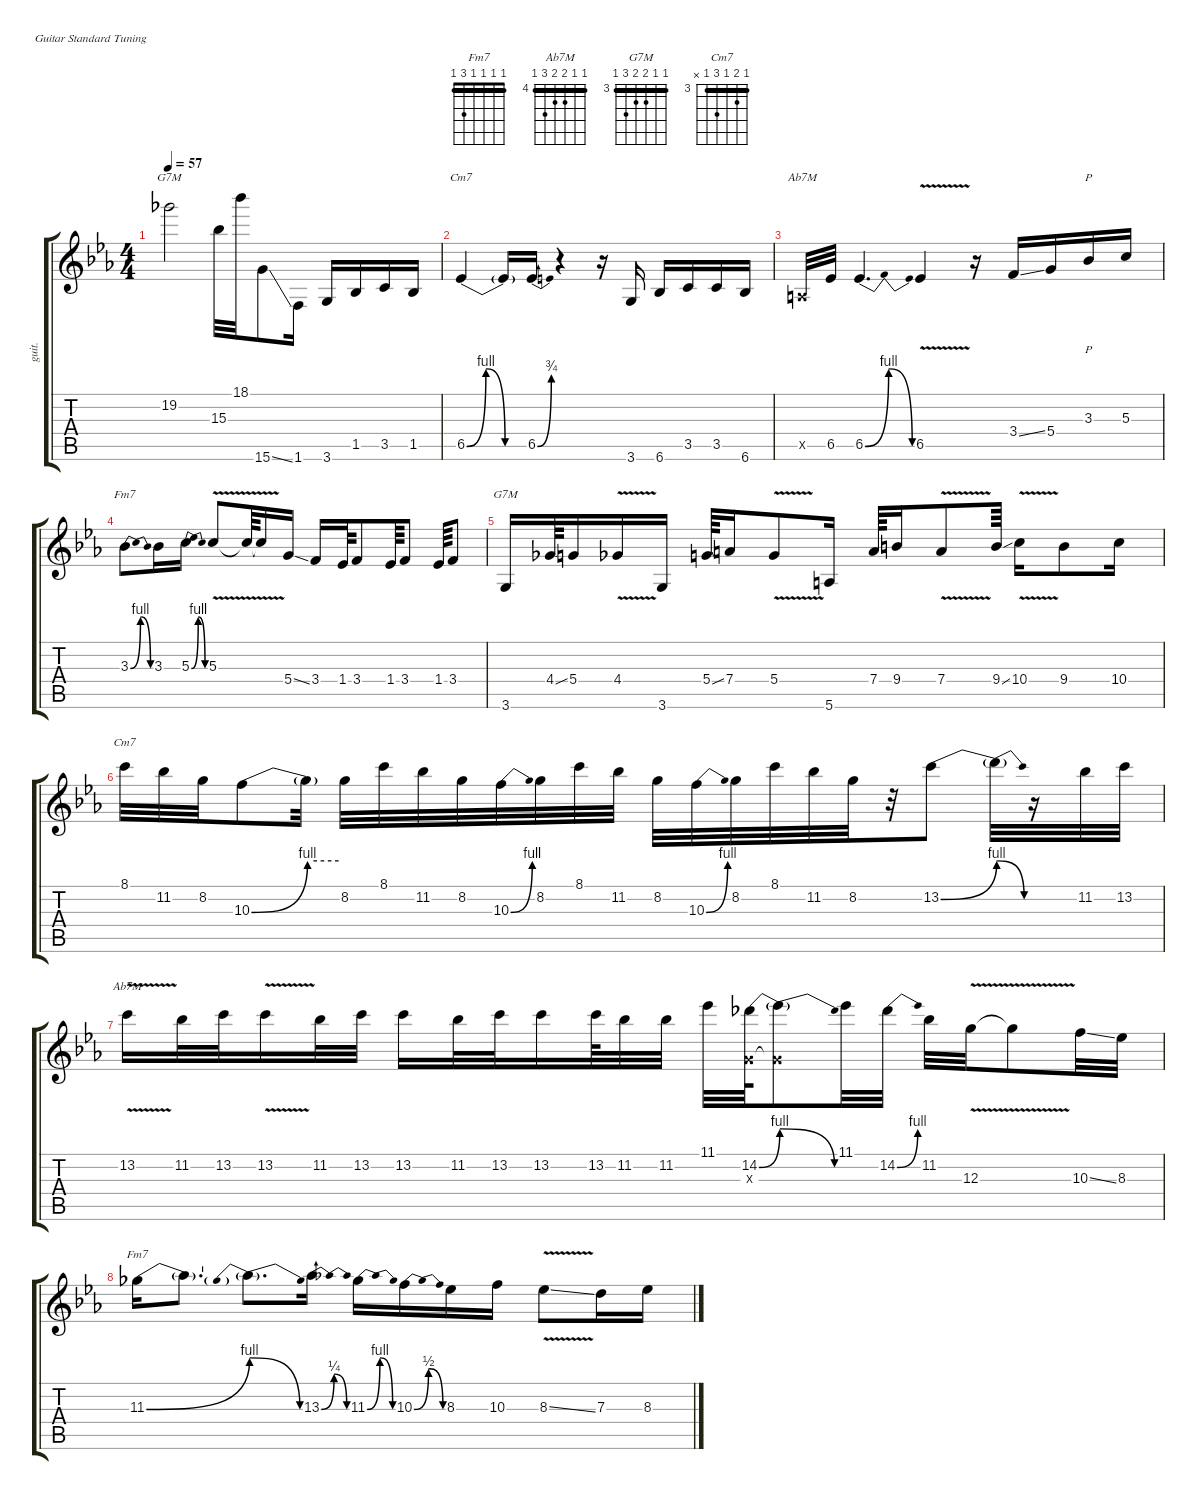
\defaultSystemsLayout 4
\hideDynamics
\bracketExtendMode groupsimilarinstruments
\otherSystemsTrackNameOrientation horizontal
\track ("Lead 1-hid" "guit.") {defaultSystemsLayout 4 mute instrument overdrivenguitar}
\staff {score tabs}
\tuning (E4 B3 G3 D3 A2 E2)
\chord ("Fm7" 1 1 1 1 3 1) {barre (1 1 1 1)}
\chord ("Ab7M" 4 4 5 5 6 4) {firstfret 4 barre (4 4)}
\chord ("G7M" 3 3 4 4 5 3) {firstfret 3 barre (3 3)}
\chord ("Cm7" 3 4 3 5 3 x) {firstfret 3 barre (3 3)}
\ts (4 4)
\tempo 57
\clef g2
\ks cminor
19.2{acc b}.2{ch "G7M" dy f} 15.3{acc b}.32 18.1{acc b}.32 15.6{ss acc forcenatural}.8 1.6{acc forcenatural}.16 3.6{acc forcenatural}.16 1.5{acc b}.16 3.5{acc forcenatural}.16 1.5{acc b}.16 |
6.5{be (bendrelease 0 0 30 4 30 4 60 0) acc b}.4{ch "Cm7"} 6.5{be (hold 0 0 60 0) t acc b}.16 6.5{be (bend 0 0 30 3) acc b}.16 r.4 r.16 3.6{acc forcenatural}.16 6.6{acc b}.16 3.5{acc forcenatural}.16 3.5{acc forcenatural}.16 6.6{acc b}.16 |
0.5{x acc forcenatural}.32{ch "Ab7M"} 6.5{acc b}.32 6.5{be (bendrelease 0 0 15 4 30 4 45 0) acc b}.4{d} 6.5{v acc b}.4 r.16 3.4{ss acc forcenatural}.16 5.4{acc forcenatural}.16 3.3{acc b}.16{p} 5.3{acc forcenatural}.16 |
3.3{be (bendrelease 0 0 15 4 30 4 45 0) acc b}.8{ch "Fm7"} 3.3{acc b}.16 5.3{be (bendrelease 0 0 15 4 30 4 45 0) acc forcenatural}.16 5.3{v acc forcenatural}.8 5.3{v t acc forcenatural}.64 5.3{v t acc forcenatural}.16 5.4{ss acc forcenatural}.16 3.4{acc forcenatural}.16 1.4{acc b}.64 3.4{acc forcenatural}.8 1.4{acc b}.64 3.4{acc forcenatural}.8 1.4{acc b}.64 3.4{acc forcenatural}.8 |
3.6{acc forcenatural}.16{ch "G7M"} 4.4{ss acc b}.64 5.4{acc forcenatural}.16 4.4{v acc b}.16 3.6{acc forcenatural}.16 5.4{ss acc forcenatural}.64 7.4{acc forcenatural}.16 5.4{v acc forcenatural}.8 5.6{acc forcenatural}.16 7.4{acc forcenatural}.64 9.4{acc forcenatural}.16 7.4{v acc forcenatural}.8 9.4{ss acc forcenatural}.64 10.4{v acc forcenatural}.16 9.4{acc forcenatural}.8 10.4{acc forcenatural}.16 |
8.1{acc forcenatural}.32{ch "Cm7"} 11.2{acc b}.32 8.2{acc forcenatural}.32 10.3{be (bend 0 0 60 4) acc forcenatural}.8 10.3{be (hold 0 4 60 4) t}.32 8.2{acc forcenatural}.32 8.1{acc forcenatural}.32 11.2{acc b}.32 8.2{acc forcenatural}.32 10.3{be (bend 0 0 30 4) acc forcenatural}.32 8.2{acc forcenatural}.32 8.1{acc forcenatural}.32 11.2{acc b}.32 8.2{acc forcenatural}.32 10.3{be (bend 0 0 30 4) acc forcenatural}.32 8.2{acc forcenatural}.32 8.1{acc forcenatural}.32 11.2{acc b}.32 8.2{acc forcenatural}.32 r.32 13.2{be (bend 0 0 60 4) acc forcenatural}.8 13.2{be (release 0 4 60 0) t}.32 r.16 11.2{acc b}.32 13.2{acc forcenatural}.32 |
13.2{v acc forcenatural}.16{ch "Ab7M"} 11.2{acc b}.32 13.2{acc forcenatural}.32 13.2{v acc forcenatural}.16 11.2{acc b}.32 13.2{acc forcenatural}.32 13.2{acc forcenatural}.16 11.2{acc b}.32 13.2{acc forcenatural}.32 13.2{acc forcenatural}.16 13.2{acc forcenatural}.64 11.2{acc b}.32 11.2{acc b}.32 11.1{acc b}.32 (14.2{be (bend 0 0 60 4) acc b} 0.3{x acc forcenatural}).64 (14.2{be (release 0 4 60 0) t} 0.3{x t acc forcenatural}).8 11.1{acc b}.32 14.2{be (bend 0 0 30 4) acc b}.32 11.2{acc b}.32 12.3{v acc forcenatural}.32 12.3{v t acc forcenatural}.8 10.3{ss acc forcenatural}.32 8.3{acc b}.32 |
11.3{be (bend 0 0 60 4) acc b}.16{ch "Fm7"} 11.3{t}.8{d} 11.3{be (prebendrelease 0 4 60 0) t}.8{d} 13.3{be (bendrelease 0 0 15 1 30 1 45 0) acc b}.16 11.3{be (bendrelease 0 0 15 4 30 4 45 0) acc b}.16 10.3{be (bendrelease 0 0 15 2 30 2 45 0) acc forcenatural}.16 8.3{acc b}.16 10.3{acc forcenatural}.16 8.3{v ss acc b}.8 7.3{acc forcenatural}.16 8.3{acc b}.16
